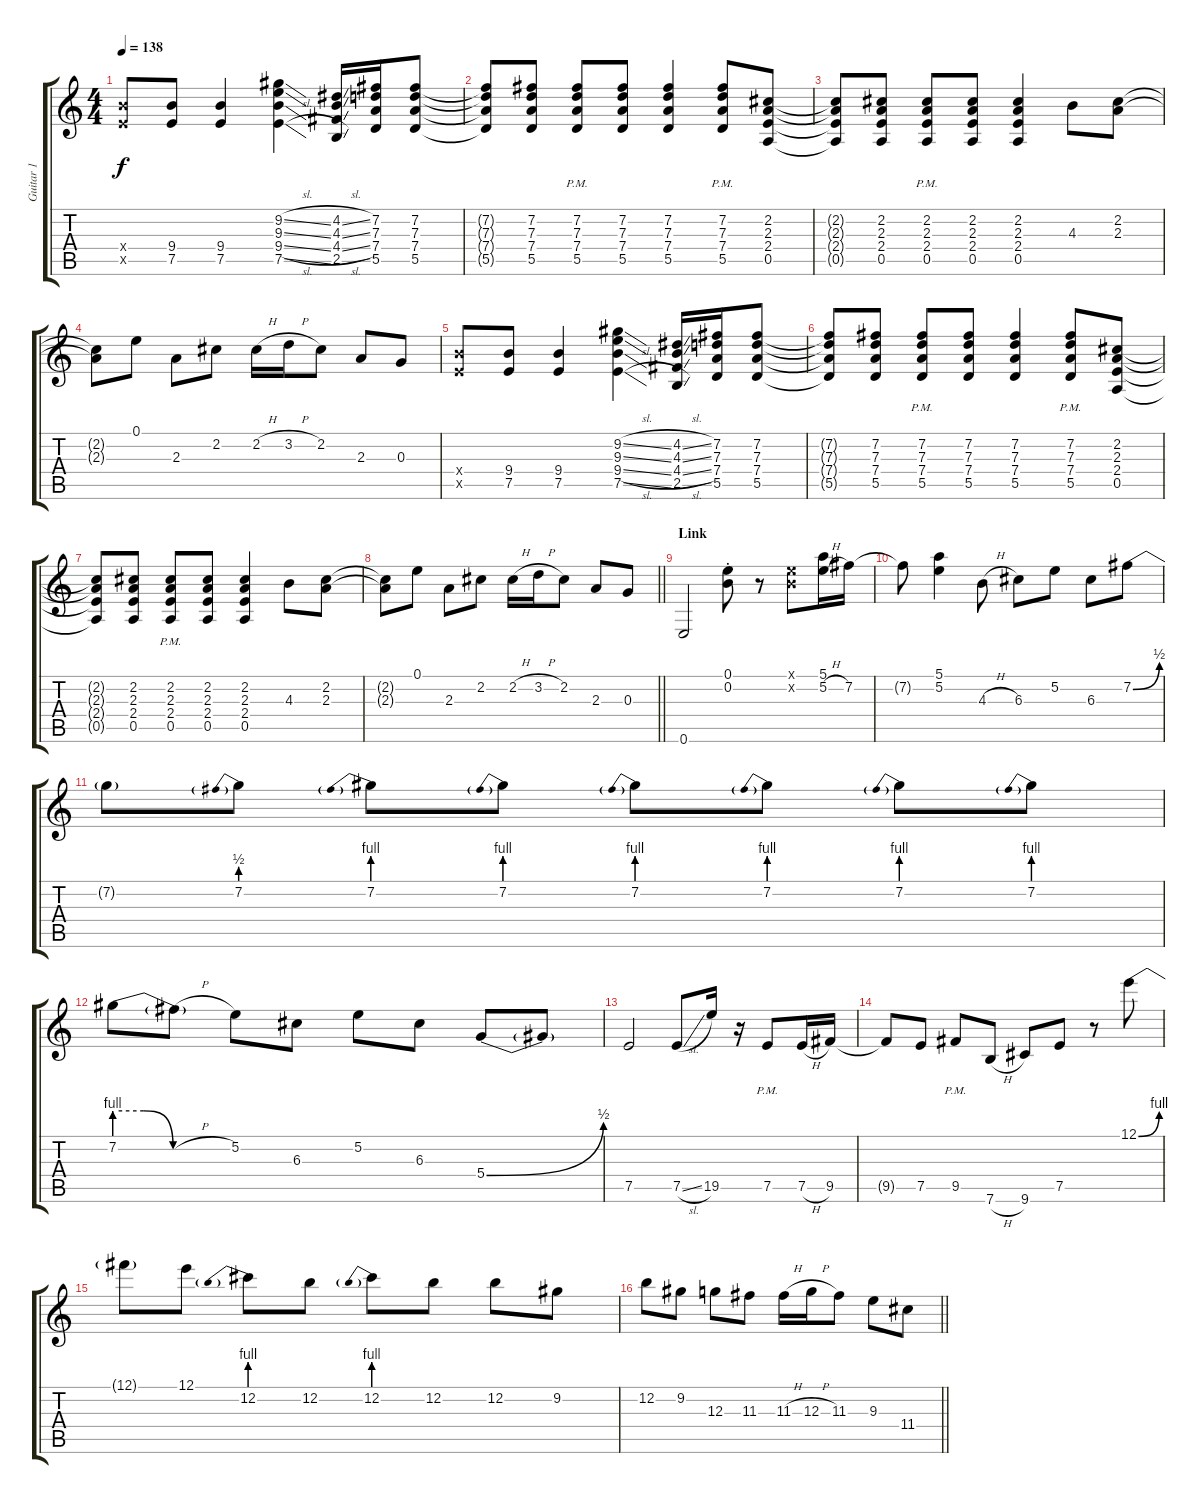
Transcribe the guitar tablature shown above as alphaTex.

\track ("Guitar 1" "Guitar 1") {instrument overdrivenguitar}
\staff {score tabs}
\tuning (E4 B3 G3 D3 A2 E2) {hide}
\ts (4 4)
\tempo 138
\clef g2
\ks c
(9.4{x} 7.5{x}).8{dy f} (9.4 7.5).8 (9.4 7.5).4 (9.2{sl} 9.3{sl} 9.4{sl} 7.5{sl}).4 (4.2{sl} 4.3{sl} 4.4{sl} 2.5{sl}).16 (7.2 7.3 7.4 5.5).16 (7.2 7.3 7.4 5.5).8 |
(7.2{t} 7.3{t} 7.4{t} 5.5{t}).8 (7.2 7.3 7.4 5.5).8 (7.2{pm} 7.3{pm} 7.4{pm} 5.5{pm}).8 (7.2 7.3 7.4 5.5).8 (7.2 7.3 7.4 5.5).4 (7.2{pm} 7.3{pm} 7.4{pm} 5.5{pm}).8 (2.2 2.3 2.4 0.5).8 |
(2.2{t} 2.3{t} 2.4{t} 0.5{t}).8 (2.2 2.3 2.4 0.5).8 (2.2{pm} 2.3{pm} 2.4{pm} 0.5{pm}).8 (2.2 2.3 2.4 0.5).8 (2.2 2.3 2.4 0.5).4 4.3.8 (2.2 2.3).8 |
(2.2{t} 2.3{t}).8 0.1.8 2.3.8 2.2.8 2.2{h}.16 3.2{h}.16 2.2.8 2.3.8 0.3.8 |
(9.4{x} 7.5{x}).8 (9.4 7.5).8 (9.4 7.5).4 (9.2{sl} 9.3{sl} 9.4{sl} 7.5{sl}).4 (4.2{sl} 4.3{sl} 4.4{sl} 2.5{sl}).16 (7.2 7.3 7.4 5.5).16 (7.2 7.3 7.4 5.5).8 |
(7.2{t} 7.3{t} 7.4{t} 5.5{t}).8 (7.2 7.3 7.4 5.5).8 (7.2{pm} 7.3{pm} 7.4{pm} 5.5{pm}).8 (7.2 7.3 7.4 5.5).8 (7.2 7.3 7.4 5.5).4 (7.2{pm} 7.3{pm} 7.4{pm} 5.5{pm}).8 (2.2 2.3 2.4 0.5).8 |
(2.2{t} 2.3{t} 2.4{t} 0.5{t}).8 (2.2 2.3 2.4 0.5).8 (2.2{pm} 2.3{pm} 2.4{pm} 0.5{pm}).8 (2.2 2.3 2.4 0.5).8 (2.2 2.3 2.4 0.5).4 4.3.8 (2.2 2.3).8 |
\barLineRight lightlight
(2.2{t} 2.3{t}).8 0.1.8 2.3.8 2.2.8 2.2{h}.16 3.2{h}.16 2.2.8 2.3.8 0.3.8 |
\section ("" "Link")
0.6.2 (0.1 0.2{st}).8 r.8 (0.1{x} 0.2{x}).8 (5.1 5.2{h}).16 7.2.16 |
7.2{t}.8 (5.1 5.2).4 4.3{h}.8 6.3.8 5.2.8 6.3.8 7.2{be (bend 0 0 60 2)}.8 |
7.2{t}.8 7.2{be (prebend 0 2 60 2)}.8 7.2{be (prebend 0 4 60 4)}.8 7.2{be (prebend 0 4 60 4)}.8 7.2{be (prebend 0 4 60 4)}.8 7.2{be (prebend 0 4 60 4)}.8 7.2{be (prebend 0 4 60 4)}.8 7.2{be (prebend 0 4 60 4)}.8 |
7.2{be (custom 0 4 15 4 30 0 60 0)}.8 7.2{h t}.8 5.2.8 6.3.8 5.2.8 6.3.8 5.4{be (bend 0 0 60 2)}.8 5.4{t}.8 |
7.5.2 7.5{sl}.8 19.5.16 r.16 7.5{pm}.8 7.5{h}.16 9.5.16 |
9.5{t}.8 7.5.8 9.5{pm}.8 7.6{h}.8 9.6.8 7.5.8 r.8 12.1{be (bend 0 0 60 4)}.8 |
12.1{t}.8 12.1.8 12.2{be (prebend 0 4 60 4)}.8 12.2.8 12.2{be (prebend 0 4 60 4)}.8 12.2.8 12.2.8 9.2.8 |
\barLineRight lightlight
12.2.8 9.2.8 12.3.8 11.3.8 11.3{h}.16 12.3{h}.16 11.3.8 9.3.8 11.4.8
